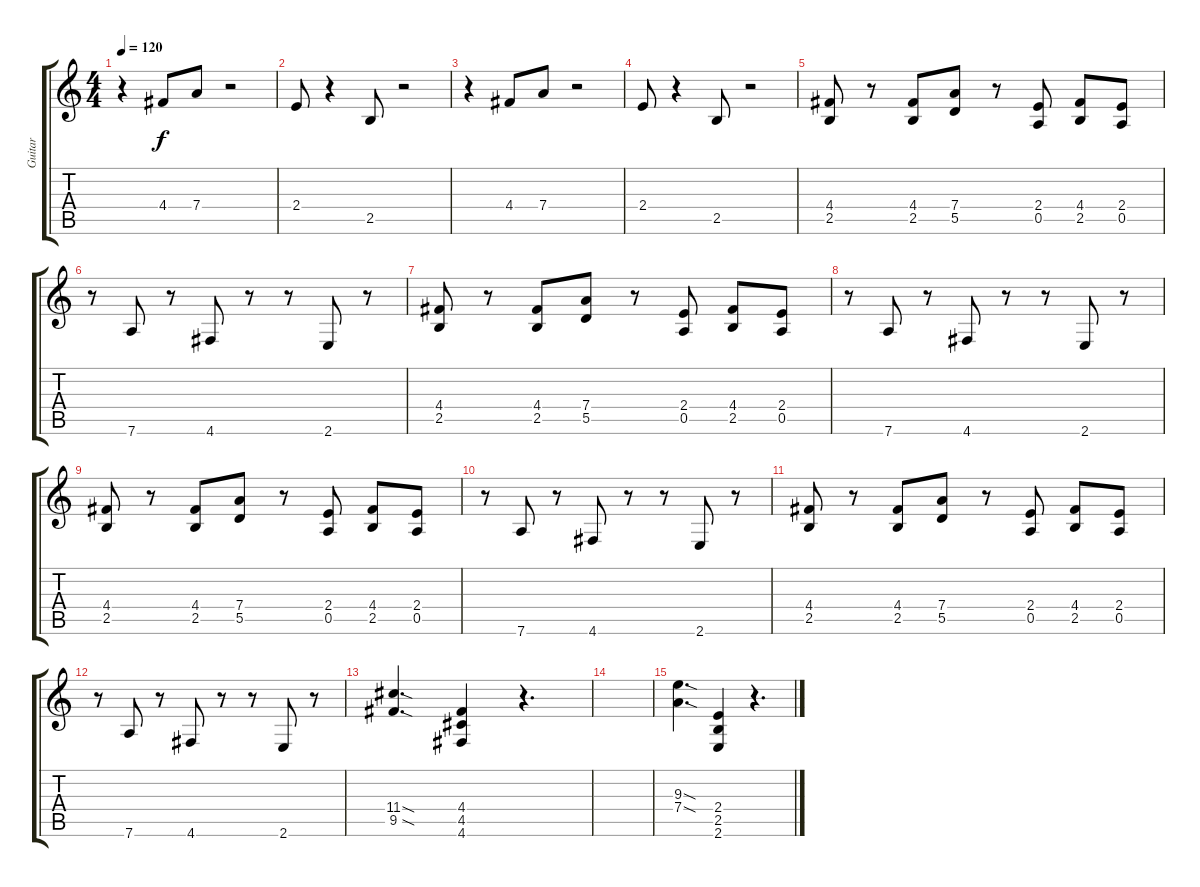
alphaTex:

\track ("Guitar" "Guitar") {instrument overdrivenguitar}
\staff {score tabs}
\tuning (E4 B3 G3 D3 A2 D2) {hide}
\ts (4 4)
\tempo 120
\clef g2
\ks c
r.4{dy f} 4.4.8 7.4.8 r.2 |
2.4.8 r.4 2.5.8 r.2 |
r.4 4.4.8 7.4.8 r.2 |
2.4.8 r.4 2.5.8 r.2 |
(4.4 2.5).8 r.8 (4.4 2.5).8 (7.4 5.5).8 r.8 (2.4 0.5).8 (4.4 2.5).8 (2.4 0.5).8 |
r.8 7.6.8 r.8 4.6.8 r.8 r.8 2.6.8 r.8 |
(4.4 2.5).8 r.8 (4.4 2.5).8 (7.4 5.5).8 r.8 (2.4 0.5).8 (4.4 2.5).8 (2.4 0.5).8 |
r.8 7.6.8 r.8 4.6.8 r.8 r.8 2.6.8 r.8 |
(4.4 2.5).8 r.8 (4.4 2.5).8 (7.4 5.5).8 r.8 (2.4 0.5).8 (4.4 2.5).8 (2.4 0.5).8 |
r.8 7.6.8 r.8 4.6.8 r.8 r.8 2.6.8 r.8 |
(4.4 2.5).8 r.8 (4.4 2.5).8 (7.4 5.5).8 r.8 (2.4 0.5).8 (4.4 2.5).8 (2.4 0.5).8 |
r.8 7.6.8 r.8 4.6.8 r.8 r.8 2.6.8 r.8 |
(11.4{sod} 9.5{sod}).4{d} (4.4 4.5 4.6).4 r.4{d} |
|
(9.3{sod} 7.4{sod}).4{d} (2.4 2.5 2.6).4 r.4{d}
